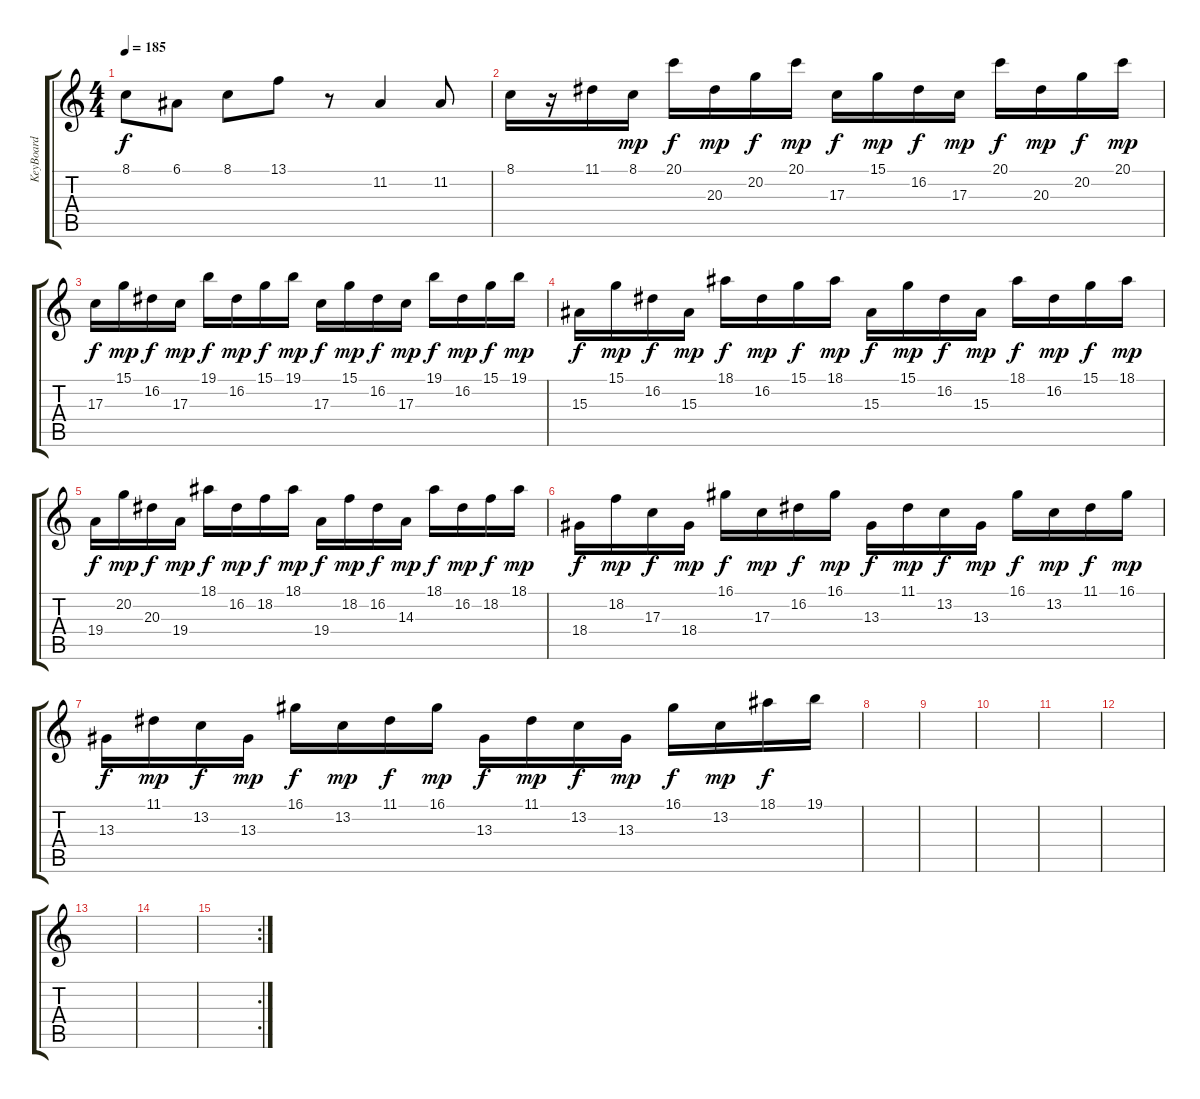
\track ("KeyBoard" "KeyBoard") {instrument acousticgrandpiano}
\staff {score tabs}
\tuning (E4 B3 G3 D3 A2 E2) {hide}
\ts (4 4)
\tempo 185
\clef g2
\ks c
8.1.8{dy f} 6.1.8 8.1.8 13.1.8 r.8 11.2.4 11.2.8 |
8.1.16 r.16 11.1.16 8.1.16{dy mp} 20.1.16{dy f} 20.3.16{dy mp} 20.2.16{dy f} 20.1.16{dy mp} 17.3.16{dy f} 15.1.16{dy mp} 16.2.16{dy f} 17.3.16{dy mp} 20.1.16{dy f} 20.3.16{dy mp} 20.2.16{dy f} 20.1.16{dy mp} |
17.3.16{dy f} 15.1.16{dy mp} 16.2.16{dy f} 17.3.16{dy mp} 19.1.16{dy f} 16.2.16{dy mp} 15.1.16{dy f} 19.1.16{dy mp} 17.3.16{dy f} 15.1.16{dy mp} 16.2.16{dy f} 17.3.16{dy mp} 19.1.16{dy f} 16.2.16{dy mp} 15.1.16{dy f} 19.1.16{dy mp} |
15.3.16{dy f} 15.1.16{dy mp} 16.2.16{dy f} 15.3.16{dy mp} 18.1.16{dy f} 16.2.16{dy mp} 15.1.16{dy f} 18.1.16{dy mp} 15.3.16{dy f} 15.1.16{dy mp} 16.2.16{dy f} 15.3.16{dy mp} 18.1.16{dy f} 16.2.16{dy mp} 15.1.16{dy f} 18.1.16{dy mp} |
19.4.16{dy f} 20.2.16{dy mp} 20.3.16{dy f} 19.4.16{dy mp} 18.1.16{dy f} 16.2.16{dy mp} 18.2.16{dy f} 18.1.16{dy mp} 19.4.16{dy f} 18.2.16{dy mp} 16.2.16{dy f} 14.3.16{dy mp} 18.1.16{dy f} 16.2.16{dy mp} 18.2.16{dy f} 18.1.16{dy mp} |
18.4.16{dy f} 18.2.16{dy mp} 17.3.16{dy f} 18.4.16{dy mp} 16.1.16{dy f} 17.3.16{dy mp} 16.2.16{dy f} 16.1.16{dy mp} 13.3.16{dy f} 11.1.16{dy mp} 13.2.16{dy f} 13.3.16{dy mp} 16.1.16{dy f} 13.2.16{dy mp} 11.1.16{dy f} 16.1.16{dy mp} |
13.3.16{dy f} 11.1.16{dy mp} 13.2.16{dy f} 13.3.16{dy mp} 16.1.16{dy f} 13.2.16{dy mp} 11.1.16{dy f} 16.1.16{dy mp} 13.3.16{dy f} 11.1.16{dy mp} 13.2.16{dy f} 13.3.16{dy mp} 16.1.16{dy f} 13.2.16{dy mp} 18.1.16{dy f} 19.1.16 |
|
|
|
|
|
|
|
\rc 2
